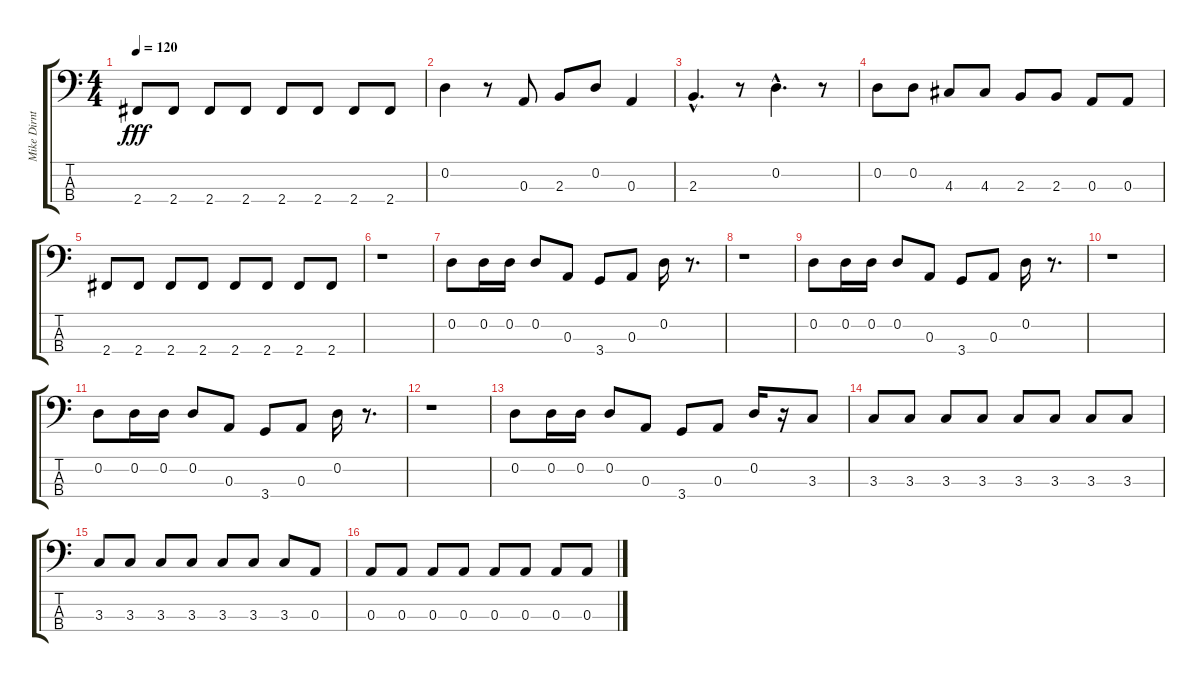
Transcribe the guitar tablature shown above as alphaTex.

\track ("Mike Dirnt" "Mike Dirnt") {instrument electricbassfinger}
\staff {score tabs}
\tuning (G2 D2 A1 E1) {hide}
\ts (4 4)
\tempo 120
\clef f4
\ks c
2.4.8{dy fff} 2.4.8 2.4.8 2.4.8 2.4.8 2.4.8 2.4.8 2.4.8 |
0.2.4 r.8 0.3.8 2.3.8 0.2.8 0.3.4 |
2.3{hac}.4{d} r.8 0.2{hac}.4{d} r.8 |
0.2.8 0.2.8 4.3.8 4.3.8 2.3.8 2.3.8 0.3.8 0.3.8 |
2.4.8 2.4.8 2.4.8 2.4.8 2.4.8 2.4.8 2.4.8 2.4.8 |
r.1 |
0.2.8 0.2.16 0.2.16 0.2.8 0.3.8 3.4.8 0.3.8 0.2.16 r.8{d} |
r.1 |
0.2.8 0.2.16 0.2.16 0.2.8 0.3.8 3.4.8 0.3.8 0.2.16 r.8{d} |
r.1 |
0.2.8 0.2.16 0.2.16 0.2.8 0.3.8 3.4.8 0.3.8 0.2.16 r.8{d} |
r.1 |
0.2.8 0.2.16 0.2.16 0.2.8 0.3.8 3.4.8 0.3.8 0.2.16 r.16 3.3.8 |
3.3.8 3.3.8 3.3.8 3.3.8 3.3.8 3.3.8 3.3.8 3.3.8 |
3.3.8 3.3.8 3.3.8 3.3.8 3.3.8 3.3.8 3.3.8 0.3.8 |
0.3.8 0.3.8 0.3.8 0.3.8 0.3.8 0.3.8 0.3.8 0.3.8
